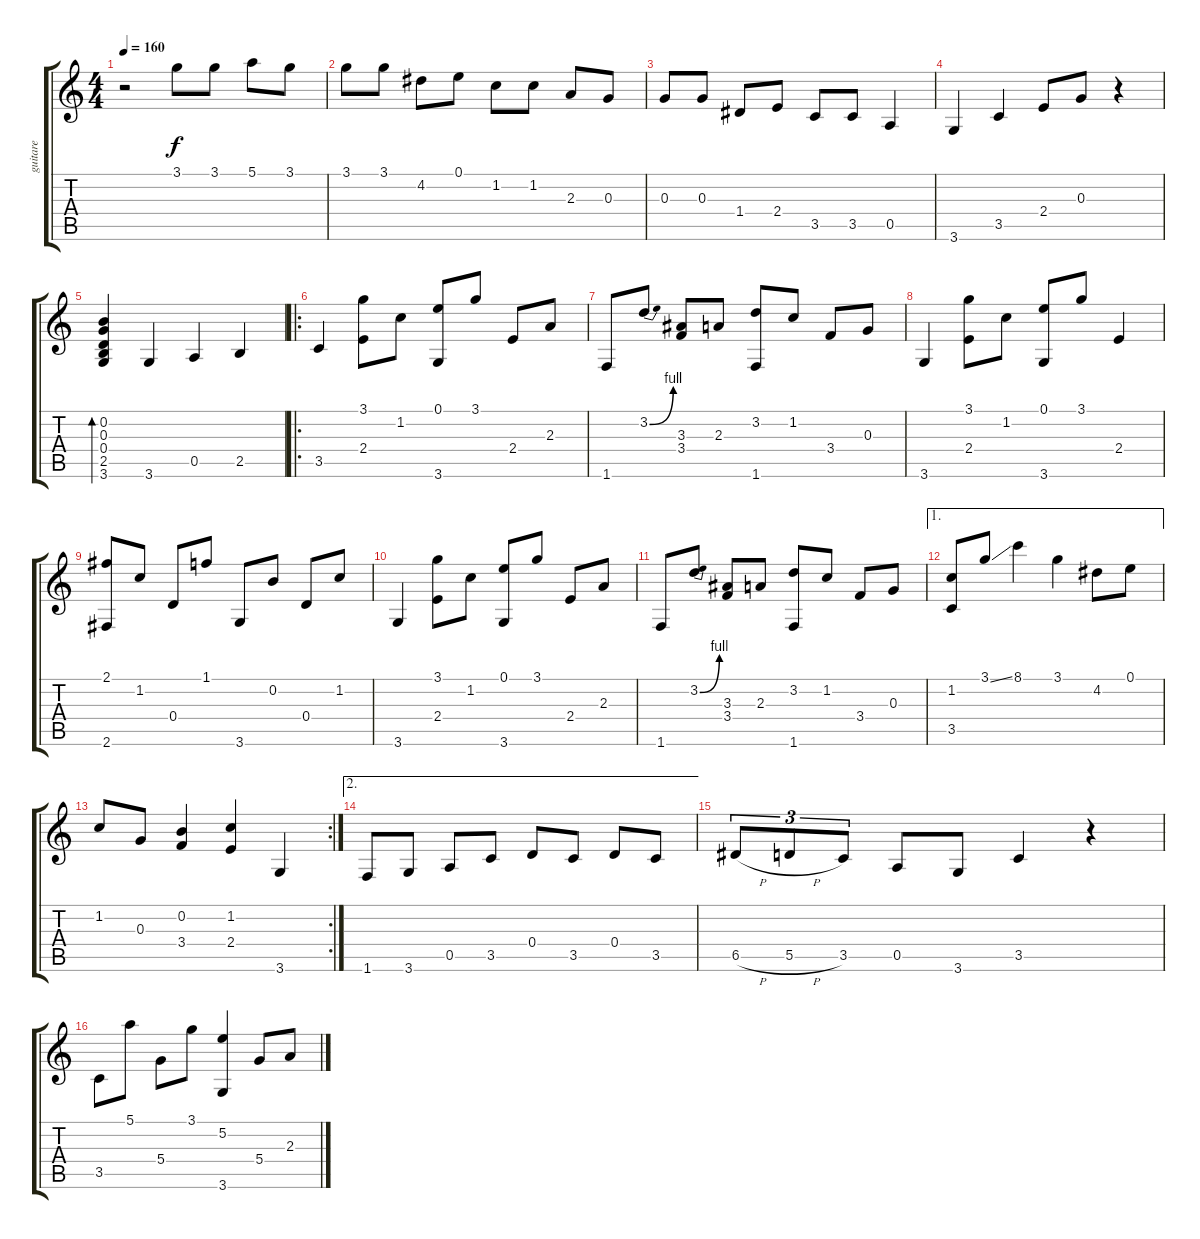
\track ("guitare" "guitare") {instrument acousticguitarnylon}
\staff {score tabs}
\tuning (E4 B3 G3 D3 A2 E2) {hide}
\ts (4 4)
\tempo 160
\clef g2
\ks c
r.2{dy f instrument acousticguitarnylon} 3.1.8 3.1.8 5.1.8 3.1.8 |
3.1.8 3.1.8 4.2.8 0.1.8 1.2.8 1.2.8 2.3.8 0.3.8 |
0.3.8 0.3.8 1.4.8 2.4.8 3.5.8 3.5.8 0.5.4 |
3.6.4 3.5.4 2.4.8 0.3.8 r.4 |
(0.2 0.3 0.4 2.5 3.6).4{bd 60} 3.6.4 0.5.4 2.5.4 |
\ro
3.5.4 (3.1 2.4).8 1.2.8 (0.1 3.6).8 3.1.8 2.4.8 2.3.8 |
1.6.8 3.2{be (bend 0 0 60 4)}.8 (3.3 3.4).8 2.3.8 (3.2 1.6).8 1.2.8 3.4.8 0.3.8 |
3.6.4 (3.1 2.4).8 1.2.8 (0.1 3.6).8 3.1.8 2.4.4 |
(2.1 2.6).8 1.2.8 0.4.8 1.1.8 3.6.8 0.2.8 0.4.8 1.2.8 |
3.6.4 (3.1 2.4).8 1.2.8 (0.1 3.6).8 3.1.8 2.4.8 2.3.8 |
1.6.8 3.2{be (bend 0 0 60 4)}.8 (3.3 3.4).8 2.3.8 (3.2 1.6).8 1.2.8 3.4.8 0.3.8 |
\ae 1
(1.2 3.5).8 3.1{ss}.8 8.1.4 3.1.4 4.2.8 0.1.8 |
\rc 2
1.2.8 0.3.8 (0.2 3.4).4 (1.2 2.4).4 3.6.4 |
\ae 2
1.6.8 3.6.8 0.5.8 3.5.8 0.4.8 3.5.8 0.4.8 3.5.8 |
6.5{h}.8{tu (3 2)} 5.5{h}.8{tu (3 2)} 3.5.8{tu (3 2)} 0.5.8 3.6.8 3.5.4 r.4 |
3.5.8 5.1.8 5.4.8 3.1.8 (5.2 3.6).4 5.4.8 2.3.8
